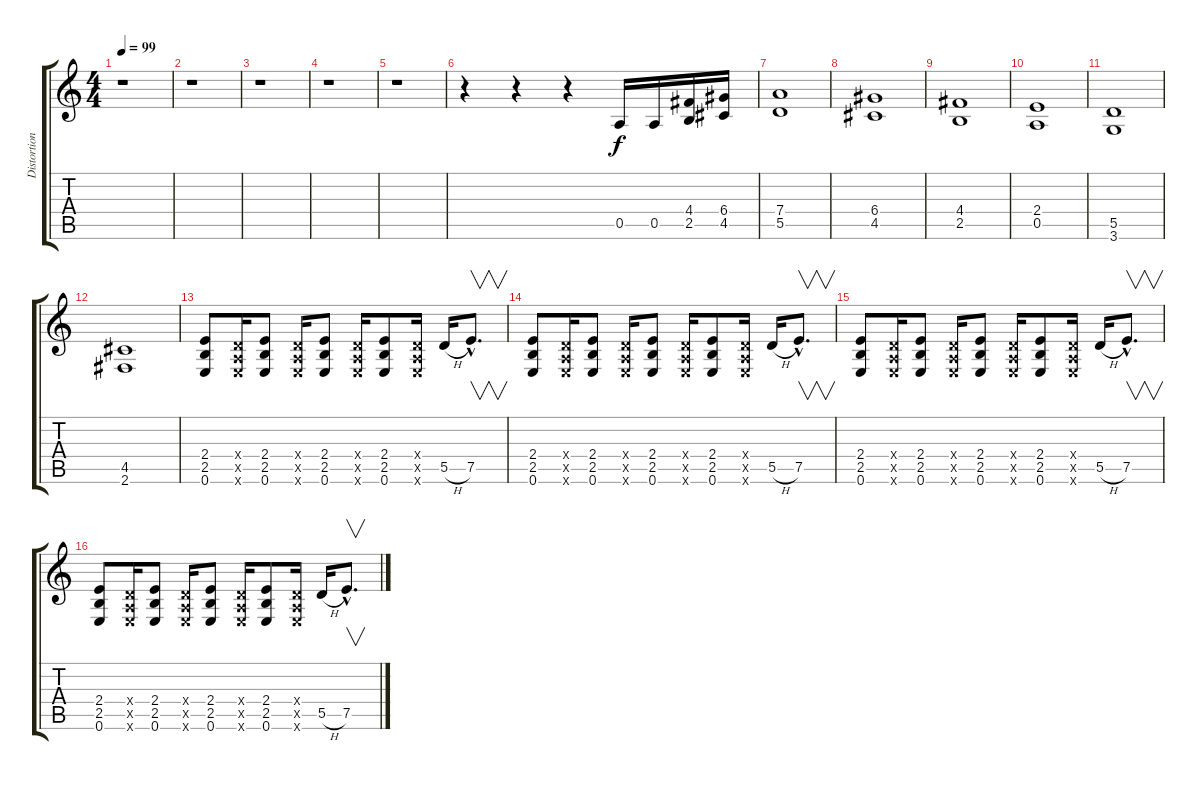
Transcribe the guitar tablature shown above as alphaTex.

\track ("Distortion Guitar" "Distortion") {instrument distortionguitar}
\staff {score tabs}
\tuning (E4 B3 G3 D3 A2 E2) {hide}
\ts (4 4)
\tempo 99
\clef g2
\ks c
r.1{dy f} |
r.1 |
r.1 |
r.1 |
r.1 |
r.4 r.4 r.4 0.5.16 0.5.16 (4.4 2.5).16 (6.4 4.5).16 |
(7.4 5.5).1 |
(6.4 4.5).1 |
(4.4 2.5).1 |
(2.4 0.5).1 |
(5.5 3.6).1 |
(4.5 2.6).1 |
(2.4 2.5 0.6).8 (0.4{x} 0.5{x} 0.6{x}).16 (2.4 2.5 0.6).8 (0.4{x} 0.5{x} 0.6{x}).16 (2.4 2.5 0.6).8 (0.4{x} 0.5{x} 0.6{x}).16 (2.4 2.5 0.6).8 (0.4{x} 0.5{x} 0.6{x}).16 5.5{h}.16 7.5{hac}.8{v d} |
(2.4 2.5 0.6).8 (0.4{x} 0.5{x} 0.6{x}).16 (2.4 2.5 0.6).8 (0.4{x} 0.5{x} 0.6{x}).16 (2.4 2.5 0.6).8 (0.4{x} 0.5{x} 0.6{x}).16 (2.4 2.5 0.6).8 (0.4{x} 0.5{x} 0.6{x}).16 5.5{h}.16 7.5{hac}.8{v d} |
(2.4 2.5 0.6).8 (0.4{x} 0.5{x} 0.6{x}).16 (2.4 2.5 0.6).8 (0.4{x} 0.5{x} 0.6{x}).16 (2.4 2.5 0.6).8 (0.4{x} 0.5{x} 0.6{x}).16 (2.4 2.5 0.6).8 (0.4{x} 0.5{x} 0.6{x}).16 5.5{h}.16 7.5{hac}.8{v d} |
(2.4 2.5 0.6).8 (0.4{x} 0.5{x} 0.6{x}).16 (2.4 2.5 0.6).8 (0.4{x} 0.5{x} 0.6{x}).16 (2.4 2.5 0.6).8 (0.4{x} 0.5{x} 0.6{x}).16 (2.4 2.5 0.6).8 (0.4{x} 0.5{x} 0.6{x}).16 5.5{h}.16 7.5{hac}.8{v d}
